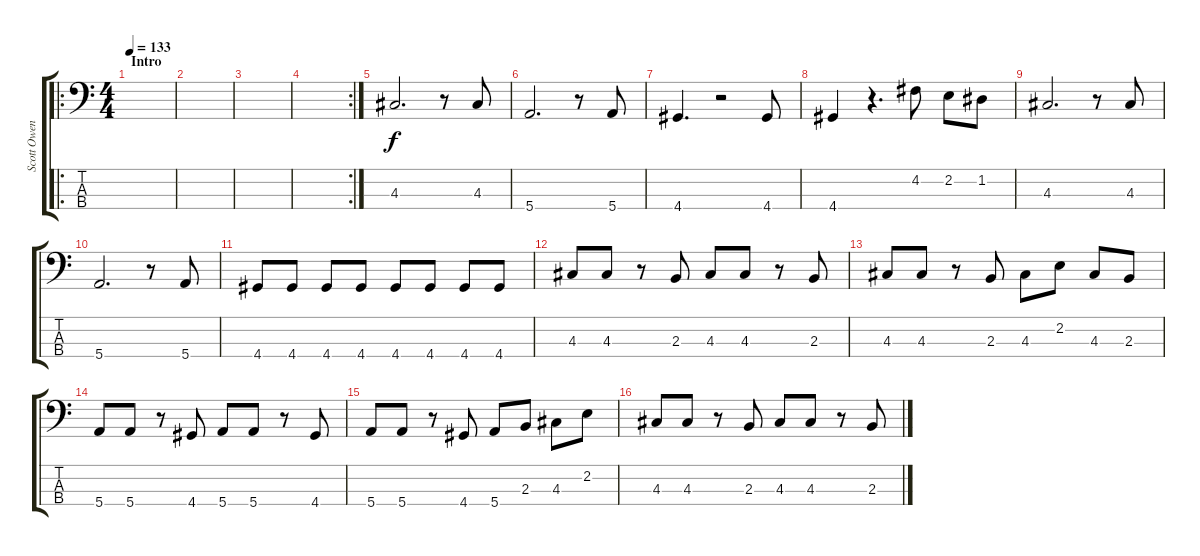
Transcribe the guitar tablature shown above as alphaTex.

\track ("Scott Owen" "Scott Owen") {instrument electricbassfinger}
\staff {score tabs}
\tuning (G2 D2 A1 E1) {hide}
\ro
\ts (4 4)
\section ("" "Intro")
\tempo 133
\clef f4
\ks c
|
|
|
\rc 2
|
4.3.2{d} r.8 4.3.8 |
5.4.2{d} r.8 5.4.8 |
4.4.4{d} r.2 4.4.8 |
4.4.4 r.4{d} 4.2.8 2.2.8 1.2.8 |
4.3.2{d} r.8 4.3.8 |
5.4.2{d} r.8 5.4.8 |
4.4.8 4.4.8 4.4.8 4.4.8 4.4.8 4.4.8 4.4.8 4.4.8 |
4.3.8 4.3.8 r.8 2.3.8 4.3.8 4.3.8 r.8 2.3.8 |
4.3.8 4.3.8 r.8 2.3.8 4.3.8 2.2.8 4.3.8 2.3.8 |
5.4.8 5.4.8 r.8 4.4.8 5.4.8 5.4.8 r.8 4.4.8 |
5.4.8 5.4.8 r.8 4.4.8 5.4.8 2.3.8 4.3.8 2.2.8 |
4.3.8 4.3.8 r.8 2.3.8 4.3.8 4.3.8 r.8 2.3.8
